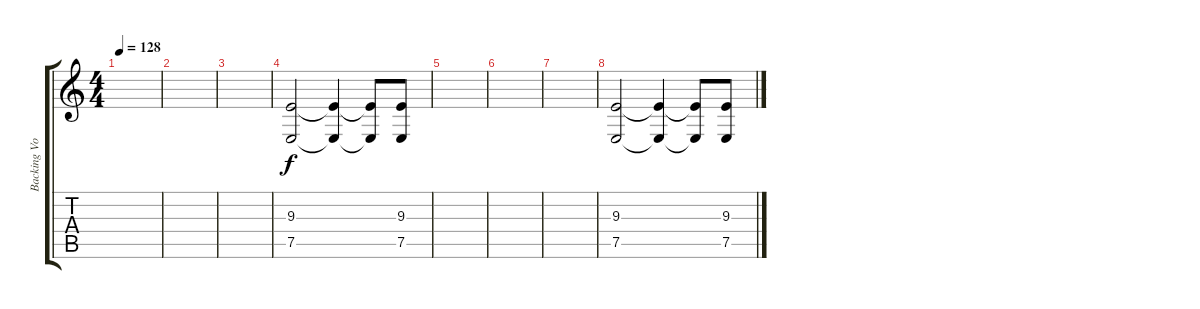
\track ("Backing Vocals" "Backing Vo") {instrument lead2sawtooth}
\staff {score tabs}
\tuning (E4 B3 G3 D3 A2 E2) {hide}
\ts (4 4)
\tempo 128
\clef g2
\ks c
|
|
|
(9.3 7.5).2 (9.3{t} 7.5{t}).4 (9.3{t} 7.5{t}).8 (9.3 7.5).8 |
|
|
|
(9.3 7.5).2 (9.3{t} 7.5{t}).4 (9.3{t} 7.5{t}).8 (9.3 7.5).8
